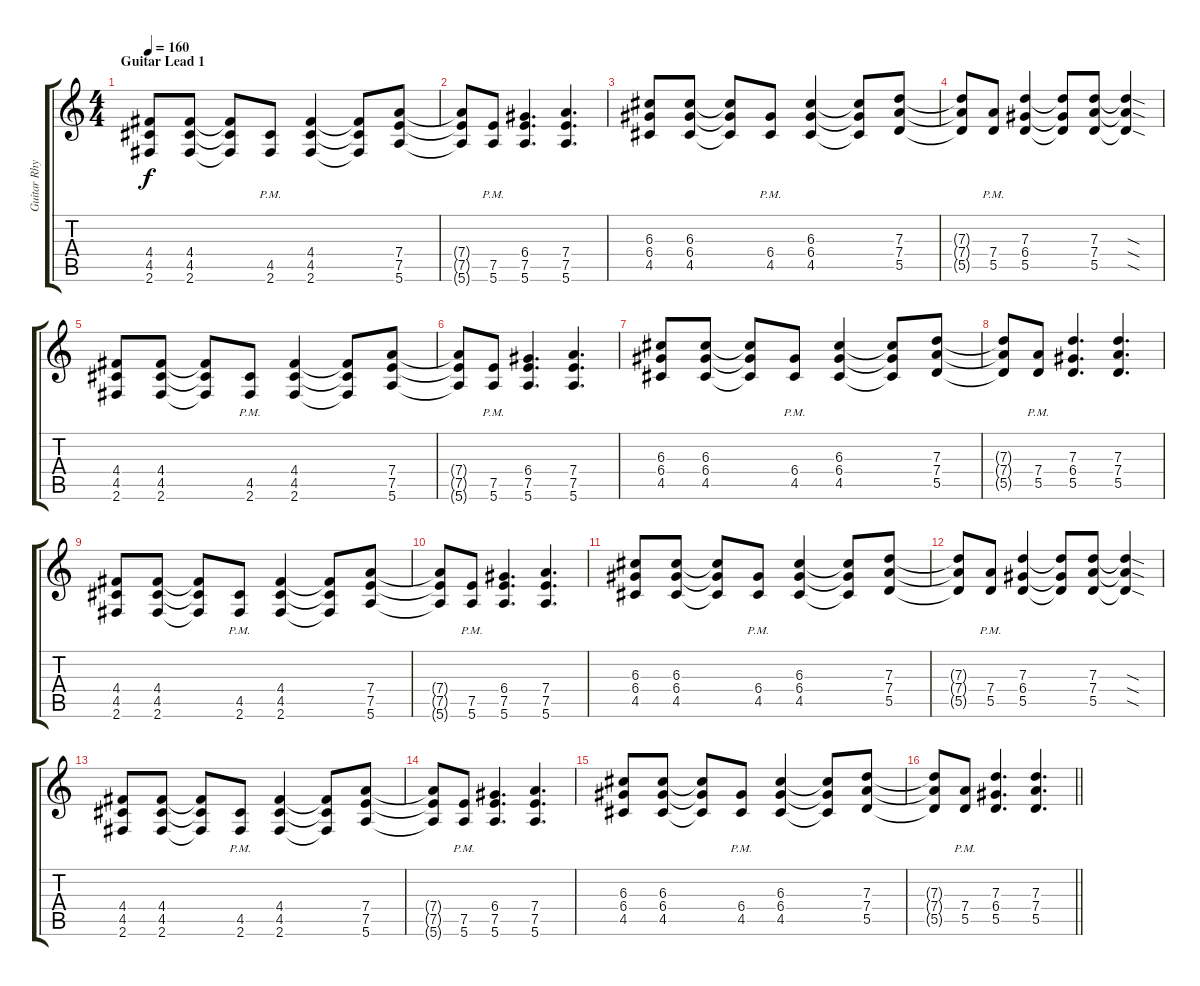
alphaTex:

\track ("Guitar Rhythm" "Guitar Rhy") {instrument overdrivenguitar}
\staff {score tabs}
\tuning (E4 B3 G3 D3 A2 E2) {hide}
\ts (4 4)
\section ("" "Guitar Lead 1")
\tempo 160
\clef g2
\ks c
(4.4 4.5 2.6).8{dy f} (4.4 4.5 2.6).8 (4.4{t} 4.5{t} 2.6{t}).8 (4.5{pm} 2.6{pm}).8 (4.4 4.5 2.6).4 (4.4{t} 4.5{t} 2.6{t}).8 (7.4 7.5 5.6).8 |
(7.4{t} 7.5{t} 5.6{t}).8 (7.5{pm} 5.6{pm}).8 (6.4 7.5 5.6).4{d} (7.4 7.5 5.6).4{d} |
(6.3 6.4 4.5).8 (6.3 6.4 4.5).8 (6.3{t} 6.4{t} 4.5{t}).8 (6.4{pm} 4.5{pm}).8 (6.3 6.4 4.5).4 (6.3{t} 6.4{t} 4.5{t}).8 (7.3 7.4 5.5).8 |
(7.3{t} 7.4{t} 5.5{t}).8 (7.4{pm} 5.5{pm}).8 (7.3 6.4 5.5).4 (7.3{t} 6.4{t} 5.5{t}).8 (7.3 7.4 5.5).8 (7.3{sod t} 7.4{sod t} 5.5{sod t}).4 |
(4.4 4.5 2.6).8 (4.4 4.5 2.6).8 (4.4{t} 4.5{t} 2.6{t}).8 (4.5{pm} 2.6{pm}).8 (4.4 4.5 2.6).4 (4.4{t} 4.5{t} 2.6{t}).8 (7.4 7.5 5.6).8 |
(7.4{t} 7.5{t} 5.6{t}).8 (7.5{pm} 5.6{pm}).8 (6.4 7.5 5.6).4{d} (7.4 7.5 5.6).4{d} |
(6.3 6.4 4.5).8 (6.3 6.4 4.5).8 (6.3{t} 6.4{t} 4.5{t}).8 (6.4{pm} 4.5{pm}).8 (6.3 6.4 4.5).4 (6.3{t} 6.4{t} 4.5{t}).8 (7.3 7.4 5.5).8 |
(7.3{t} 7.4{t} 5.5{t}).8 (7.4{pm} 5.5{pm}).8 (7.3 6.4 5.5).4{d} (7.3 7.4 5.5).4{d} |
(4.4 4.5 2.6).8 (4.4 4.5 2.6).8 (4.4{t} 4.5{t} 2.6{t}).8 (4.5{pm} 2.6{pm}).8 (4.4 4.5 2.6).4 (4.4{t} 4.5{t} 2.6{t}).8 (7.4 7.5 5.6).8 |
(7.4{t} 7.5{t} 5.6{t}).8 (7.5{pm} 5.6{pm}).8 (6.4 7.5 5.6).4{d} (7.4 7.5 5.6).4{d} |
(6.3 6.4 4.5).8 (6.3 6.4 4.5).8 (6.3{t} 6.4{t} 4.5{t}).8 (6.4{pm} 4.5{pm}).8 (6.3 6.4 4.5).4 (6.3{t} 6.4{t} 4.5{t}).8 (7.3 7.4 5.5).8 |
(7.3{t} 7.4{t} 5.5{t}).8 (7.4{pm} 5.5{pm}).8 (7.3 6.4 5.5).4 (7.3{t} 6.4{t} 5.5{t}).8 (7.3 7.4 5.5).8 (7.3{sod t} 7.4{sod t} 5.5{sod t}).4 |
(4.4 4.5 2.6).8 (4.4 4.5 2.6).8 (4.4{t} 4.5{t} 2.6{t}).8 (4.5{pm} 2.6{pm}).8 (4.4 4.5 2.6).4 (4.4{t} 4.5{t} 2.6{t}).8 (7.4 7.5 5.6).8 |
(7.4{t} 7.5{t} 5.6{t}).8 (7.5{pm} 5.6{pm}).8 (6.4 7.5 5.6).4{d} (7.4 7.5 5.6).4{d} |
(6.3 6.4 4.5).8 (6.3 6.4 4.5).8 (6.3{t} 6.4{t} 4.5{t}).8 (6.4{pm} 4.5{pm}).8 (6.3 6.4 4.5).4 (6.3{t} 6.4{t} 4.5{t}).8 (7.3 7.4 5.5).8 |
\barLineRight lightlight
(7.3{t} 7.4{t} 5.5{t}).8 (7.4{pm} 5.5{pm}).8 (7.3 6.4 5.5).4{d} (7.3 7.4 5.5).4{d}
